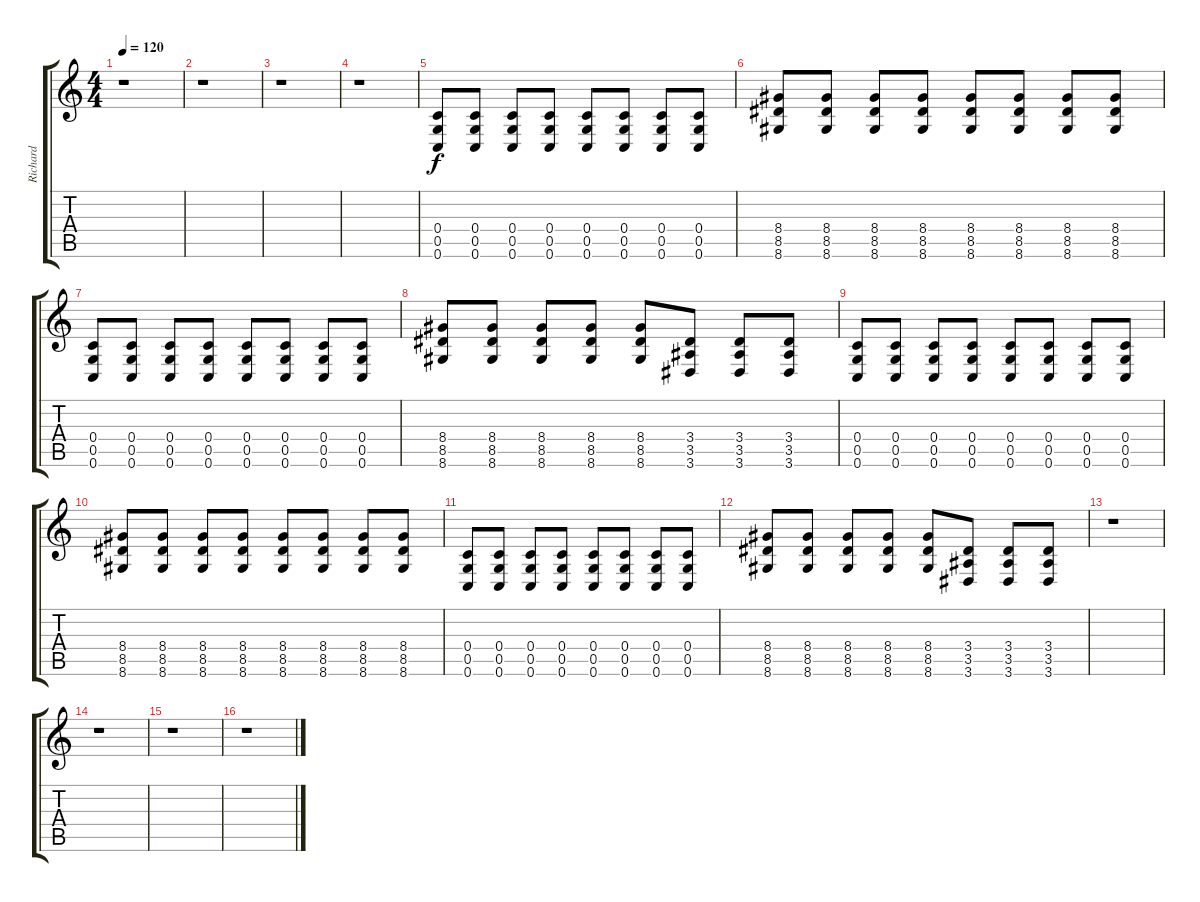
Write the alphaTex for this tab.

\track ("Richard" "Richard") {instrument overdrivenguitar}
\staff {score tabs}
\tuning (D4 A3 F3 C3 G2 C2) {hide}
\ts (4 4)
\tempo 120
\clef g2
\ks c
r.1{dy f} |
r.1 |
r.1 |
r.1 |
(0.4 0.5 0.6).8 (0.4 0.5 0.6).8 (0.4 0.5 0.6).8 (0.4 0.5 0.6).8 (0.4 0.5 0.6).8 (0.4 0.5 0.6).8 (0.4 0.5 0.6).8 (0.4 0.5 0.6).8 |
(8.4 8.5 8.6).8 (8.4 8.5 8.6).8 (8.4 8.5 8.6).8 (8.4 8.5 8.6).8 (8.4 8.5 8.6).8 (8.4 8.5 8.6).8 (8.4 8.5 8.6).8 (8.4 8.5 8.6).8 |
(0.4 0.5 0.6).8 (0.4 0.5 0.6).8 (0.4 0.5 0.6).8 (0.4 0.5 0.6).8 (0.4 0.5 0.6).8 (0.4 0.5 0.6).8 (0.4 0.5 0.6).8 (0.4 0.5 0.6).8 |
(8.4 8.5 8.6).8 (8.4 8.5 8.6).8 (8.4 8.5 8.6).8 (8.4 8.5 8.6).8 (8.4 8.5 8.6).8 (3.4 3.5 3.6).8 (3.4 3.5 3.6).8 (3.4 3.5 3.6).8 |
(0.4 0.5 0.6).8 (0.4 0.5 0.6).8 (0.4 0.5 0.6).8 (0.4 0.5 0.6).8 (0.4 0.5 0.6).8 (0.4 0.5 0.6).8 (0.4 0.5 0.6).8 (0.4 0.5 0.6).8 |
(8.4 8.5 8.6).8 (8.4 8.5 8.6).8 (8.4 8.5 8.6).8 (8.4 8.5 8.6).8 (8.4 8.5 8.6).8 (8.4 8.5 8.6).8 (8.4 8.5 8.6).8 (8.4 8.5 8.6).8 |
(0.4 0.5 0.6).8 (0.4 0.5 0.6).8 (0.4 0.5 0.6).8 (0.4 0.5 0.6).8 (0.4 0.5 0.6).8 (0.4 0.5 0.6).8 (0.4 0.5 0.6).8 (0.4 0.5 0.6).8 |
(8.4 8.5 8.6).8 (8.4 8.5 8.6).8 (8.4 8.5 8.6).8 (8.4 8.5 8.6).8 (8.4 8.5 8.6).8 (3.4 3.5 3.6).8 (3.4 3.5 3.6).8 (3.4 3.5 3.6).8 |
r.1 |
r.1 |
r.1 |
r.1
